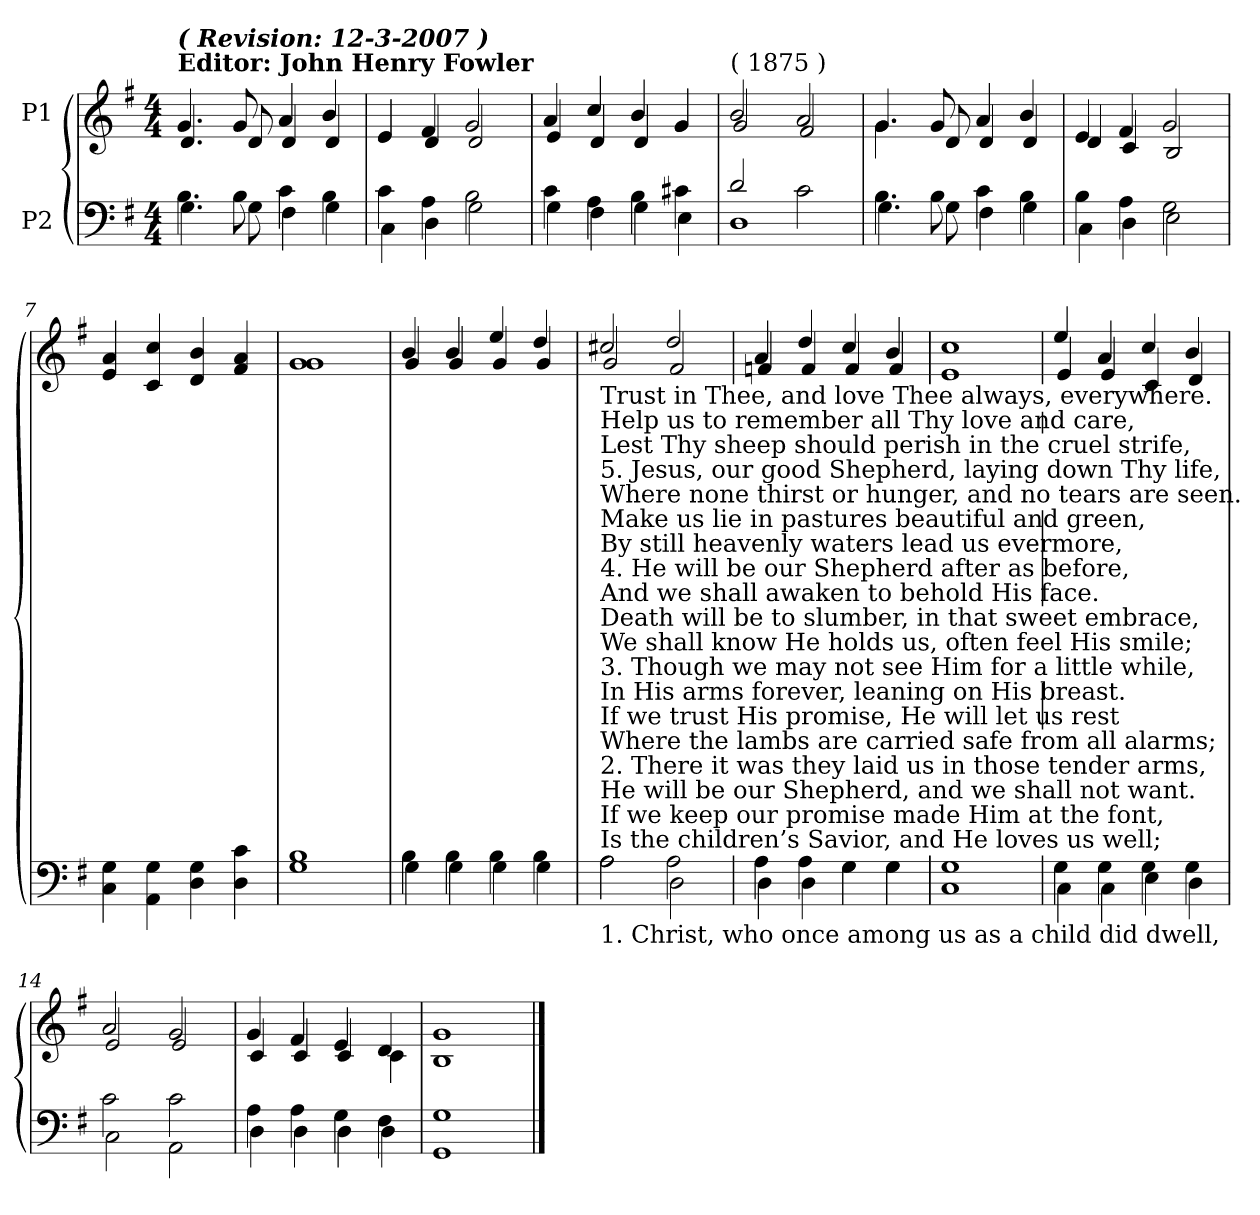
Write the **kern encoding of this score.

**kern	**kern
*part2	*part1
*staff2	*staff1
*I"P2	*I"P1
!!LO:PB:g=z
*clefF4	*clefG2
*k[f#]	*k[f#]
*G:	*G:
*M4/4	*M4/4
*MM115	*MM115
=1	=1
*^	*^
!	!	!LO:TX:a:B:t=Editor&colon; John Henry Fowler	!
!	!	!LO:TX:a:Bi:t=( Revision&colon; 12-3-2007 )	!
4.Bi\	4.Gi\	4.gi/	4.di/
8Bi\	8Gi\	8gi/	8di/
4ci\	4F#i\	4ai/	4di/
4Bi\	4Gi\	4bi/	4di/
=2	=2	=2	=2
4ci\	4Ci\	4ei/	4ei/
4Ai\	4Di\	4f#i/	4di/
2Bi\	2Gi\	2gi/	2di/
=3	=3	=3	=3
4ci\	4Gi\	4ai/	4ei/
4Ai\	4F#i\	4cci/	4di/
4Bi\	4Gi\	4bi/	4di/
4c#Xi\	4Ei\	4gi/	4gi/
=4	=4	=4	=4
!	!	!LO:TX:a:t=( 1875 )	!
2di/	1Di	2bi/	2gi/
2ci\	.	2ai/	2f#i/
=5	=5	=5	=5
4.Bi\	4.Gi\	4.gi/	4.gi\
8Bi\	8Gi\	8gi/	8di/
4ci\	4F#i\	4ai/	4di/
4Bi\	4Gi\	4bi/	4di/
=6	=6	=6	=6
4Bi\	4Ci\	4ei/	4di/
4Ai\	4Di\	4f#i/	4ci/
2Gi\	2Ei\	2gi/	2Bi/
=7	=7	=7	=7
!	!	!LO:TX:a:B:t=John Stainer	!
!	!	!LO:TX:a:t=( 1840 - 1901 )	!
*v	*v	*	*
*	*v	*v
4Ci\ 4Gi	4ei/ 4ai
4AAi\ 4Gi	4ci/ 4cci
4Di\ 4Gi	4di/ 4bi
4Di\ 4ci	4f#i/ 4ai
!!LO:LB:g=z
=8	=8
*^	*
1Bi	1Gi	1gi 1gi
=9	=9	=9
*	*	*^
4Bi\	4Gi\	4bi/	4gi/
4Bi\	4Gi\	4bi/	4gi/
4Bi\	4Gi\	4eei/	4gi/
4Bi\	4Gi\	4ddi/	4gi/
=10	=10	=10	=10
!LO:TX:b:t=1.  Christ, who once among us as a child did dwell,	!	!	!
!LO:TX:t=Is the children’s Savior, and He loves us well;	!	!	!
!LO:TX:t=If we keep our promise made Him at the font,	!	!	!
!LO:TX:t=He will be our Shepherd, and we shall not want.	!	!	!
!LO:TX:t=2.  There it was they laid us in those tender arms,	!	!	!
!LO:TX:t=Where the lambs are carried safe from all alarms;	!	!	!
!LO:TX:t=If we trust His promise, He will let us rest	!	!	!
!LO:TX:t=In His arms forever, leaning on His breast.	!	!	!
!LO:TX:t=3.  Though we may not see Him for a little while,	!	!	!
!LO:TX:t=We shall know He holds us, often feel His smile;	!	!	!
!LO:TX:t=Death will be to slumber, in that sweet embrace,	!	!	!
!LO:TX:t=And we shall awaken to behold His face.	!	!	!
!LO:TX:t=4.  He will be our Shepherd after as before,	!	!	!
!LO:TX:t=By still heavenly waters lead us evermore,	!	!	!
!LO:TX:t=Make us lie in pastures beautiful and green,	!	!	!
!LO:TX:t=Where none thirst or hunger, and no tears are seen.	!	!	!
!LO:TX:t=5.  Jesus, our good Shepherd, laying down Thy life,	!	!	!
!LO:TX:t=Lest Thy sheep should perish in the cruel strife,	!	!	!
!LO:TX:t=Help us to remember all Thy love and care,	!	!	!
!LO:TX:t=Trust in Thee, and love Thee always, everywhere.	!	!	!
2Ai\	2Ai\	2cc#Xi/	2gi/
2Ai\	2Di\	2ddi/	2f#i/
=11	=11	=11	=11
4Ai\	4Di\	4ai/	4fni/
4Ai\	4Di\	4ddi/	4fi/
4Gi\	4Gi\	4cci/	4fi/
4Gi\	4Gi\	4bi/	4fi/
=12	=12	=12	=12
1Gi	1Ci	1cci	1ei
=13	=13	=13	=13
4Gi\	4Ci\	4eei/	4ei/
4Gi\	4Ci\	4ai/	4ei/
4Gi\	4Ei\	4cci/	4ci/
4Gi\	4Di\	4bi/	4di/
=14	=14	=14	=14
2ci\	2Ci\	2ai/	2ei/
2ci\	2AAi\	2gi/	2ei/
=15	=15	=15	=15
4Ai\	4Di\	4gi/	4ci/
4Ai\	4Di\	4f#i/	4ci/
4Gi\	4Di\	4ei/	4ci/
4F#i\	4Di\	4di/	4ci\
=16	=16	=16	=16
1Gi	1GGi	1gi	1Bi
*v	*v	*	*
*	*v	*v
==	==
*-	*-
